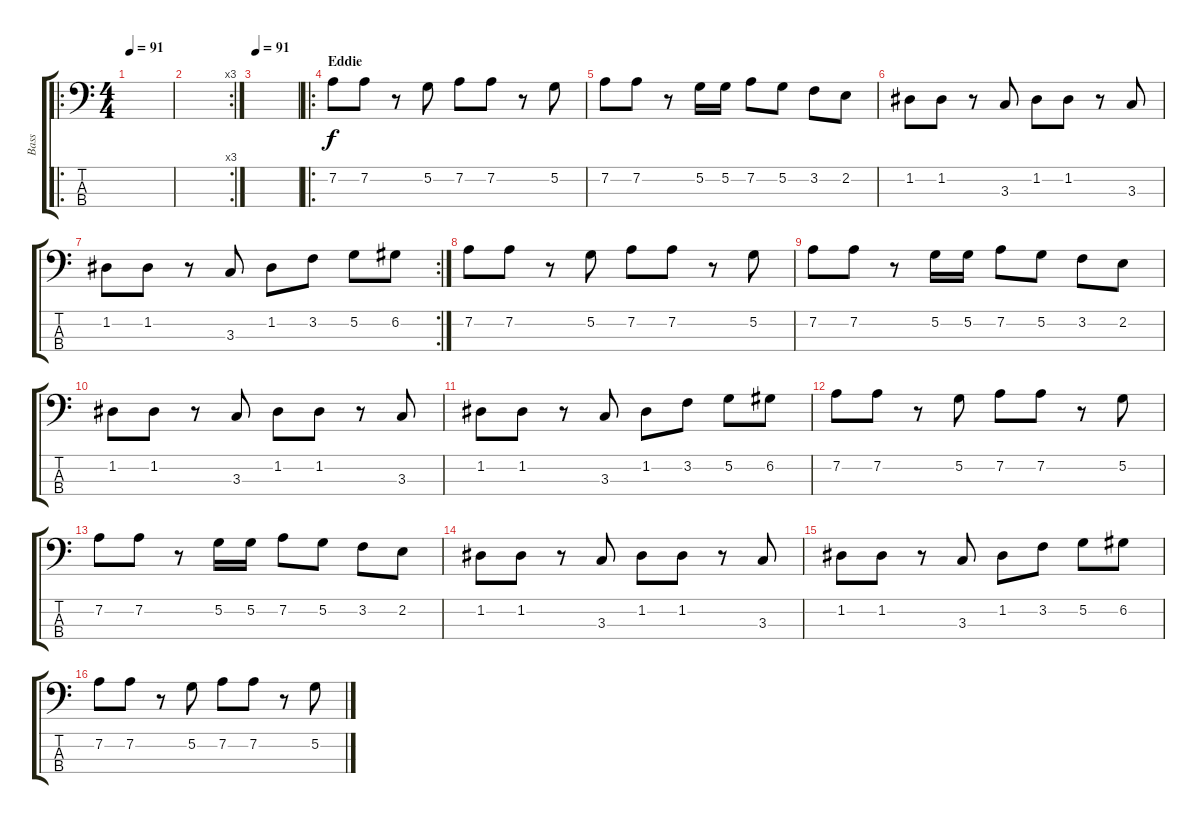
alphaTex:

\track ("Bass" "Bass") {instrument electricbassfinger}
\staff {score tabs}
\tuning (G2 D2 A1 E1) {hide}
\ro
\ts (4 4)
\tempo 91
\tempo 150
\tempo 91
\clef f4
\ks c
|
\rc 3
|
\tempo 91
|
\ro
\section ("" "Eddie")
7.2.8 7.2.8 r.8 5.2.8 7.2.8 7.2.8 r.8 5.2.8 |
7.2.8 7.2.8 r.8 5.2.16 5.2.16 7.2.8 5.2.8 3.2.8 2.2.8 |
1.2.8 1.2.8 r.8 3.3.8 1.2.8 1.2.8 r.8 3.3.8 |
\rc 2
1.2.8 1.2.8 r.8 3.3.8 1.2.8 3.2.8 5.2.8 6.2.8 |
7.2.8 7.2.8 r.8 5.2.8 7.2.8 7.2.8 r.8 5.2.8 |
7.2.8 7.2.8 r.8 5.2.16 5.2.16 7.2.8 5.2.8 3.2.8 2.2.8 |
1.2.8 1.2.8 r.8 3.3.8 1.2.8 1.2.8 r.8 3.3.8 |
1.2.8 1.2.8 r.8 3.3.8 1.2.8 3.2.8 5.2.8 6.2.8 |
7.2.8 7.2.8 r.8 5.2.8 7.2.8 7.2.8 r.8 5.2.8 |
7.2.8 7.2.8 r.8 5.2.16 5.2.16 7.2.8 5.2.8 3.2.8 2.2.8 |
1.2.8 1.2.8 r.8 3.3.8 1.2.8 1.2.8 r.8 3.3.8 |
1.2.8 1.2.8 r.8 3.3.8 1.2.8 3.2.8 5.2.8 6.2.8 |
7.2.8 7.2.8 r.8 5.2.8 7.2.8 7.2.8 r.8 5.2.8
